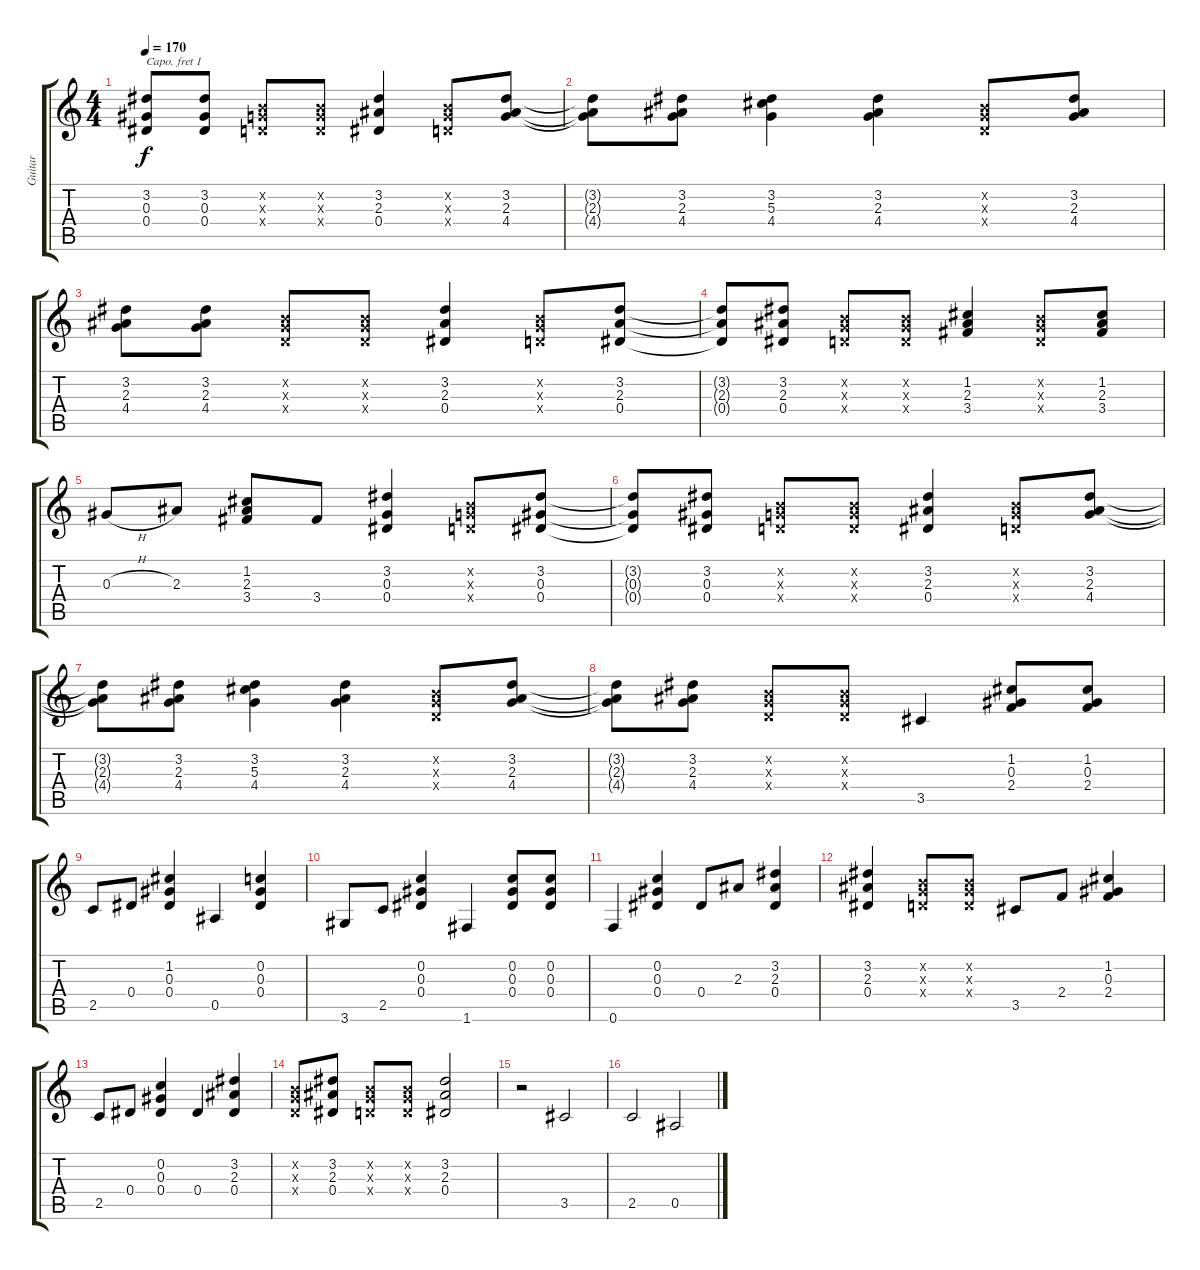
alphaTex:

\track ("Guitar" "Guitar") {instrument acousticguitarnylon}
\staff {score tabs}
\capo 1
\tuning (E4 B3 G3 D3 A2 E2) {hide}
\ts (4 4)
\tempo 170
\clef g2
\ks c
(3.2{t} 0.3{t} 0.4{t}).8{dy f} (3.2 0.3 0.4).8 (-1.2{x} -1.3{x} -1.4{x}).8 (-1.2{x} -1.3{x} -1.4{x}).8 (3.2 2.3 0.4).4 (-1.2{x} -1.3{x} -1.4{x}).8 (3.2 2.3 4.4).8 |
(3.2{t} 2.3{t} 4.4{t}).8 (3.2 2.3 4.4).8 (3.2 5.3 4.4).4 (3.2 2.3 4.4).4 (-1.2{x} -1.3{x} -1.4{x}).8 (3.2 2.3 4.4).8 |
(3.2 2.3 4.4).8 (3.2 2.3 4.4).8 (-1.2{x} -1.3{x} -1.4{x}).8 (-1.2{x} -1.3{x} -1.4{x}).8 (3.2 2.3 0.4).4 (-1.2{x} -1.3{x} -1.4{x}).8 (3.2 2.3 0.4).8 |
(3.2{t} 2.3{t} 0.4{t}).8 (3.2 2.3 0.4).8 (-1.2{x} -1.3{x} -1.4{x}).8 (-1.2{x} -1.3{x} -1.4{x}).8 (1.2 2.3 3.4).4 (-1.2{x} -1.3{x} -1.4{x}).8 (1.2 2.3 3.4).8 |
0.3{h}.8 2.3.8 (1.2 2.3 3.4).8 3.4.8 (3.2 0.3 0.4).4 (-1.2{x} -1.3{x} -1.4{x}).8 (3.2 0.3 0.4).8 |
(3.2{t} 0.3{t} 0.4{t}).8 (3.2 0.3 0.4).8 (-1.2{x} -1.3{x} -1.4{x}).8 (-1.2{x} -1.3{x} -1.4{x}).8 (3.2 2.3 0.4).4 (-1.2{x} -1.3{x} -1.4{x}).8 (3.2 2.3 4.4).8 |
(3.2{t} 2.3{t} 4.4{t}).8 (3.2 2.3 4.4).8 (3.2 5.3 4.4).4 (3.2 2.3 4.4).4 (-1.2{x} -1.3{x} -1.4{x}).8 (3.2 2.3 4.4).8 |
(3.2{t} 2.3{t} 4.4{t}).8 (3.2 2.3 4.4).8 (-1.2{x} -1.3{x} -1.4{x}).8 (-1.2{x} -1.3{x} -1.4{x}).8 3.5.4 (1.2 0.3 2.4).8 (1.2 0.3 2.4).8 |
2.5.8 0.4.8 (1.2 0.3 0.4).4 0.5.4 (0.2 0.3 0.4).4 |
3.6.8 2.5.8 (0.2 0.3 0.4).4 1.6.4 (0.2 0.3 0.4).8 (0.2 0.3 0.4).8 |
0.6.4 (0.2 0.3 0.4).4 0.4.8 2.3.8 (3.2 2.3 0.4).4 |
(3.2 2.3 0.4).4 (-1.2{x} -1.3{x} -1.4{x}).8 (-1.2{x} -1.3{x} -1.4{x}).8 3.5.8 2.4.8 (1.2 0.3 2.4).4 |
2.5.8 0.4.8 (0.2 0.3 0.4).4 0.4.4 (3.2 2.3 0.4).4 |
(-1.2{x} -1.3{x} -1.4{x}).8 (3.2 2.3 0.4).8 (-1.2{x} -1.3{x} -1.4{x}).8 (-1.2{x} -1.3{x} -1.4{x}).8 (3.2 2.3 0.4).2 |
r.2 3.5.2 |
2.5.2 0.5.2
